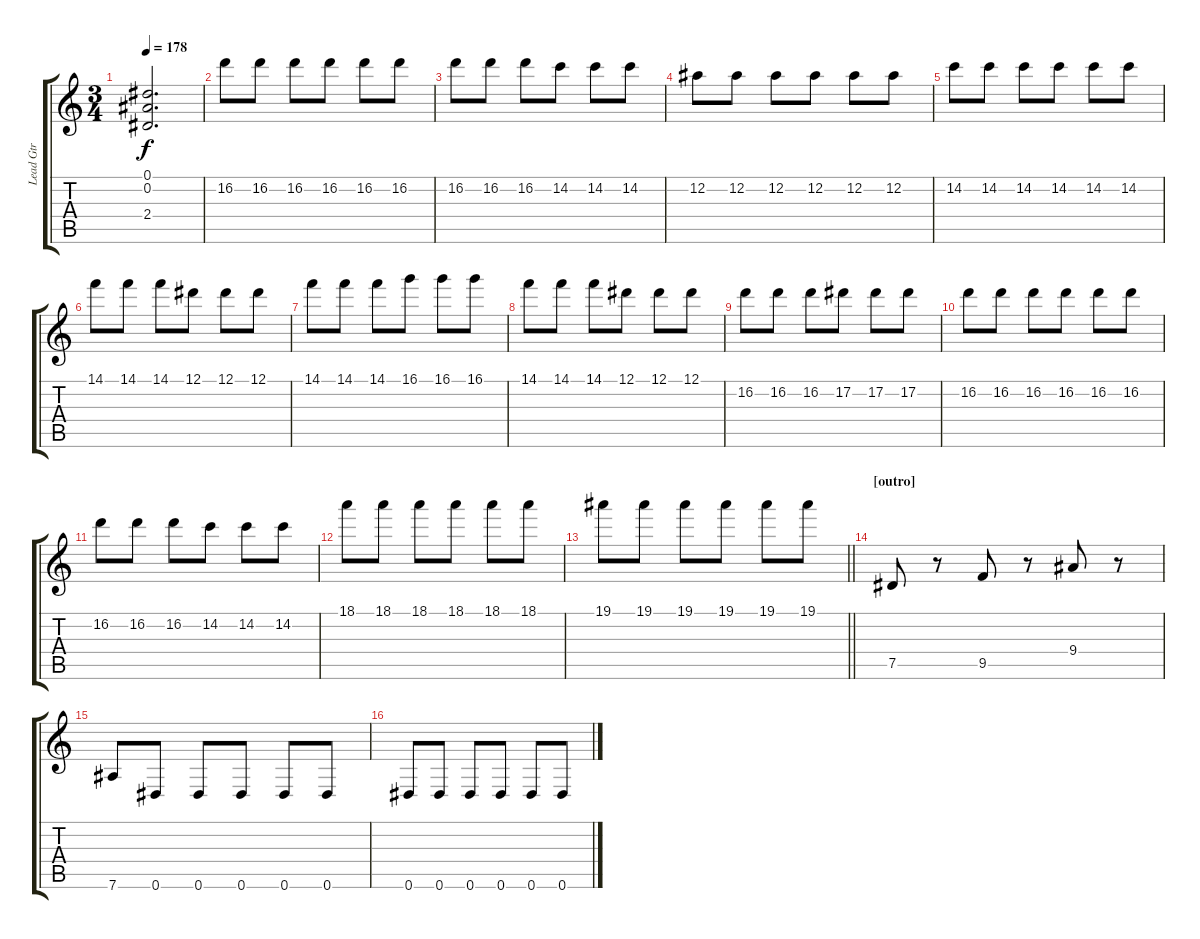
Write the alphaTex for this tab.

\track ("Lead Gtr" "Lead Gtr") {instrument overdrivenguitar}
\staff {score tabs}
\tuning (Eb4 Bb3 Gb3 Db3 Ab2 Eb2) {hide}
\ts (3 4)
\tempo 178
\clef g2
\ks c
(0.1{t} 0.2{t} 2.4{t}).2{d dy f} |
16.2.8{volume 13 balance 0} 16.2.8 16.2.8 16.2.8 16.2.8 16.2.8 |
16.2.8 16.2.8 16.2.8 14.2.8 14.2.8 14.2.8 |
12.2.8 12.2.8 12.2.8 12.2.8 12.2.8 12.2.8 |
14.2.8 14.2.8 14.2.8 14.2.8 14.2.8 14.2.8 |
14.1.8 14.1.8 14.1.8 12.1.8 12.1.8 12.1.8 |
14.1.8 14.1.8 14.1.8 16.1.8 16.1.8 16.1.8 |
14.1.8 14.1.8 14.1.8 12.1.8 12.1.8 12.1.8 |
16.2.8 16.2.8 16.2.8 17.2.8 17.2.8 17.2.8 |
16.2.8 16.2.8 16.2.8 16.2.8 16.2.8 16.2.8 |
16.2.8 16.2.8 16.2.8 14.2.8 14.2.8 14.2.8 |
18.1.8 18.1.8 18.1.8 18.1.8 18.1.8 18.1.8 |
\barLineRight lightlight
19.1.8 19.1.8 19.1.8 19.1.8 19.1.8 19.1.8 |
\section ("" "[outro]")
7.5.8 r.8 9.5.8 r.8 9.4.8 r.8 |
7.6.8 0.6.8 0.6.8 0.6.8 0.6.8 0.6.8 |
0.6.8 0.6.8 0.6.8 0.6.8 0.6.8 0.6.8
